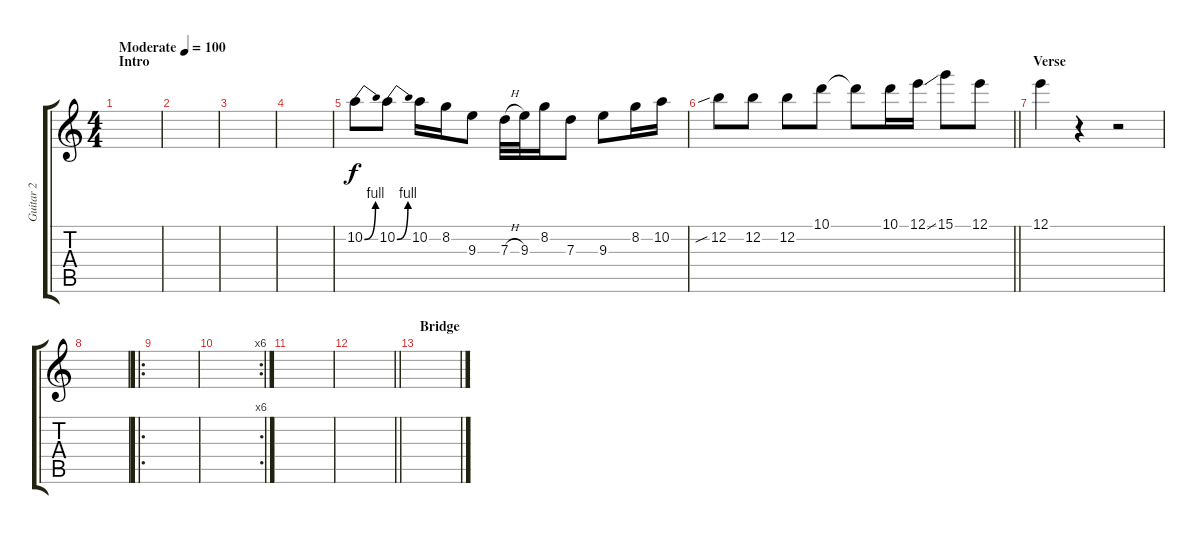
\track ("Guitar 2" "Guitar 2") {instrument overdrivenguitar}
\staff {score tabs}
\tuning (E4 B3 G3 D3 A2 E2) {hide}
\ts (4 4)
\section ("" "Intro")
\tempo (100 "Moderate")
\clef g2
\ks c
|
|
|
|
10.2{be (bend 0 0 60 4)}.8 10.2{be (bend 0 0 60 4)}.8 10.2.16 8.2.16 9.3.8 7.3{h}.32 9.3.32 8.2.16 7.3.8 9.3.8 8.2.16 10.2.16 |
\barLineRight lightlight
12.2{sib}.8 12.2.8 12.2.8 10.1.8 10.1{t}.8 10.1.16 12.1{ss}.16 15.1.8 12.1.8 |
\section ("" "Verse")
12.1.4 r.4 r.2 |
|
\ro
|
\rc 6
|
|
\barLineRight lightlight
|
\section ("" "Bridge")
